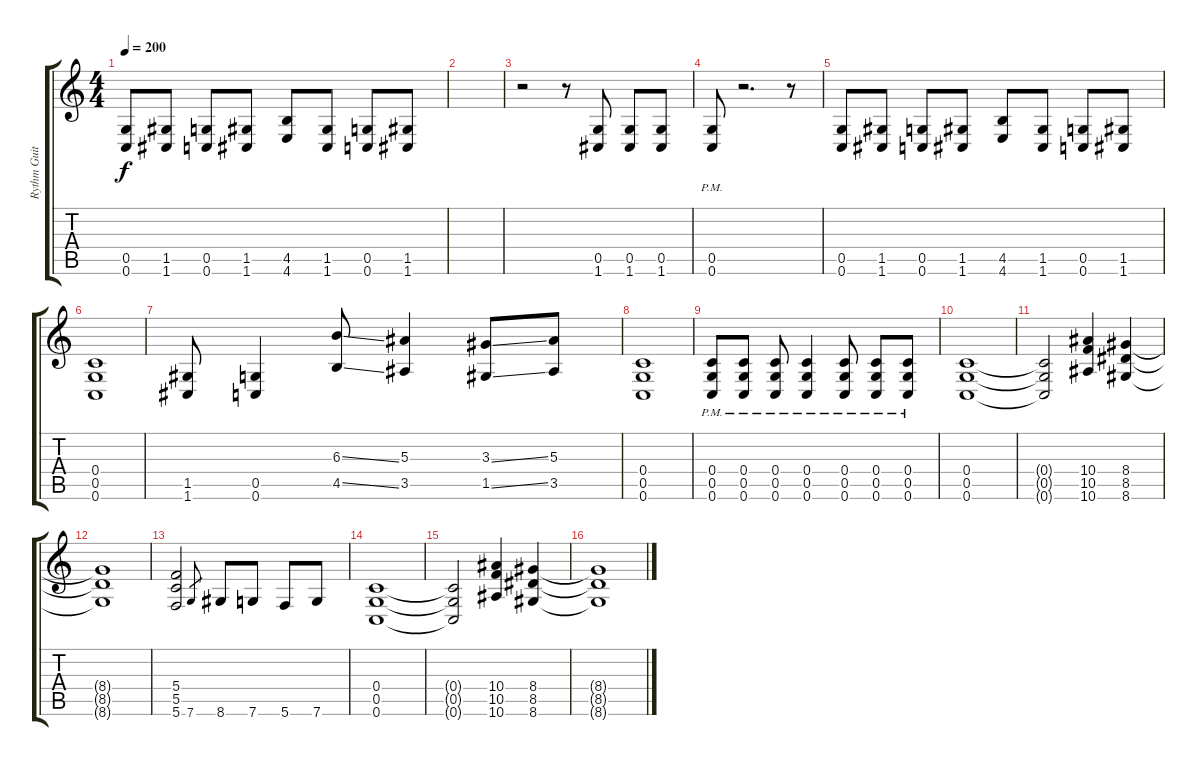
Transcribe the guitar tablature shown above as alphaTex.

\track ("Rythm Guitar #1" "Rythm Guit") {instrument distortionguitar}
\staff {score tabs}
\tuning (D4 A3 F3 C3 G2 C2) {hide}
\ts (4 4)
\tempo 200
\clef g2
\ks c
(0.5 0.6).8{dy f} (1.5 1.6).8 (0.5 0.6).8 (1.5 1.6).8 (4.5 4.6).8 (1.5 1.6).8 (0.5 0.6).8 (1.5 1.6).8 |
|
r.2 r.8 (0.5 1.6).8 (0.5 1.6).8 (0.5 1.6).8 |
(0.5{pm} 0.6{pm}).8 r.2{d} r.8 |
(0.5 0.6).8 (1.5 1.6).8 (0.5 0.6).8 (1.5 1.6).8 (4.5 4.6).8 (1.5 1.6).8 (0.5 0.6).8 (1.5 1.6).8 |
(0.4 0.5 0.6).1 |
(1.5 1.6).8 (0.5 0.6).4 (6.3{ss} 4.5{ss}).8 (5.3 3.5).4 (3.3{ss} 1.5{ss}).8 (5.3 3.5).8 |
(0.4 0.5 0.6).1 |
(0.4{pm} 0.5{pm} 0.6{pm}).8 (0.4{pm} 0.5{pm} 0.6{pm}).8 (0.4{pm} 0.5{pm} 0.6{pm}).8 (0.4{pm} 0.5{pm} 0.6{pm}).4 (0.4{pm} 0.5{pm} 0.6{pm}).8 (0.4{pm} 0.5{pm} 0.6{pm}).8 (0.4{pm} 0.5{pm} 0.6{pm}).8 |
(0.4 0.5 0.6).1 |
(0.4{t} 0.5{t} 0.6{t}).2 (10.4 10.5 10.6).4 (8.4 8.5 8.6).4 |
(8.4{t} 8.5{t} 8.6{t}).1 |
(5.4 5.5 5.6).2 7.6.8{gr} 8.6.8 7.6.8 5.6.8 7.6.8 |
(0.4 0.5 0.6).1 |
(0.4{t} 0.5{t} 0.6{t}).2 (10.4 10.5 10.6).4 (8.4 8.5 8.6).4 |
(8.4{t} 8.5{t} 8.6{t}).1
